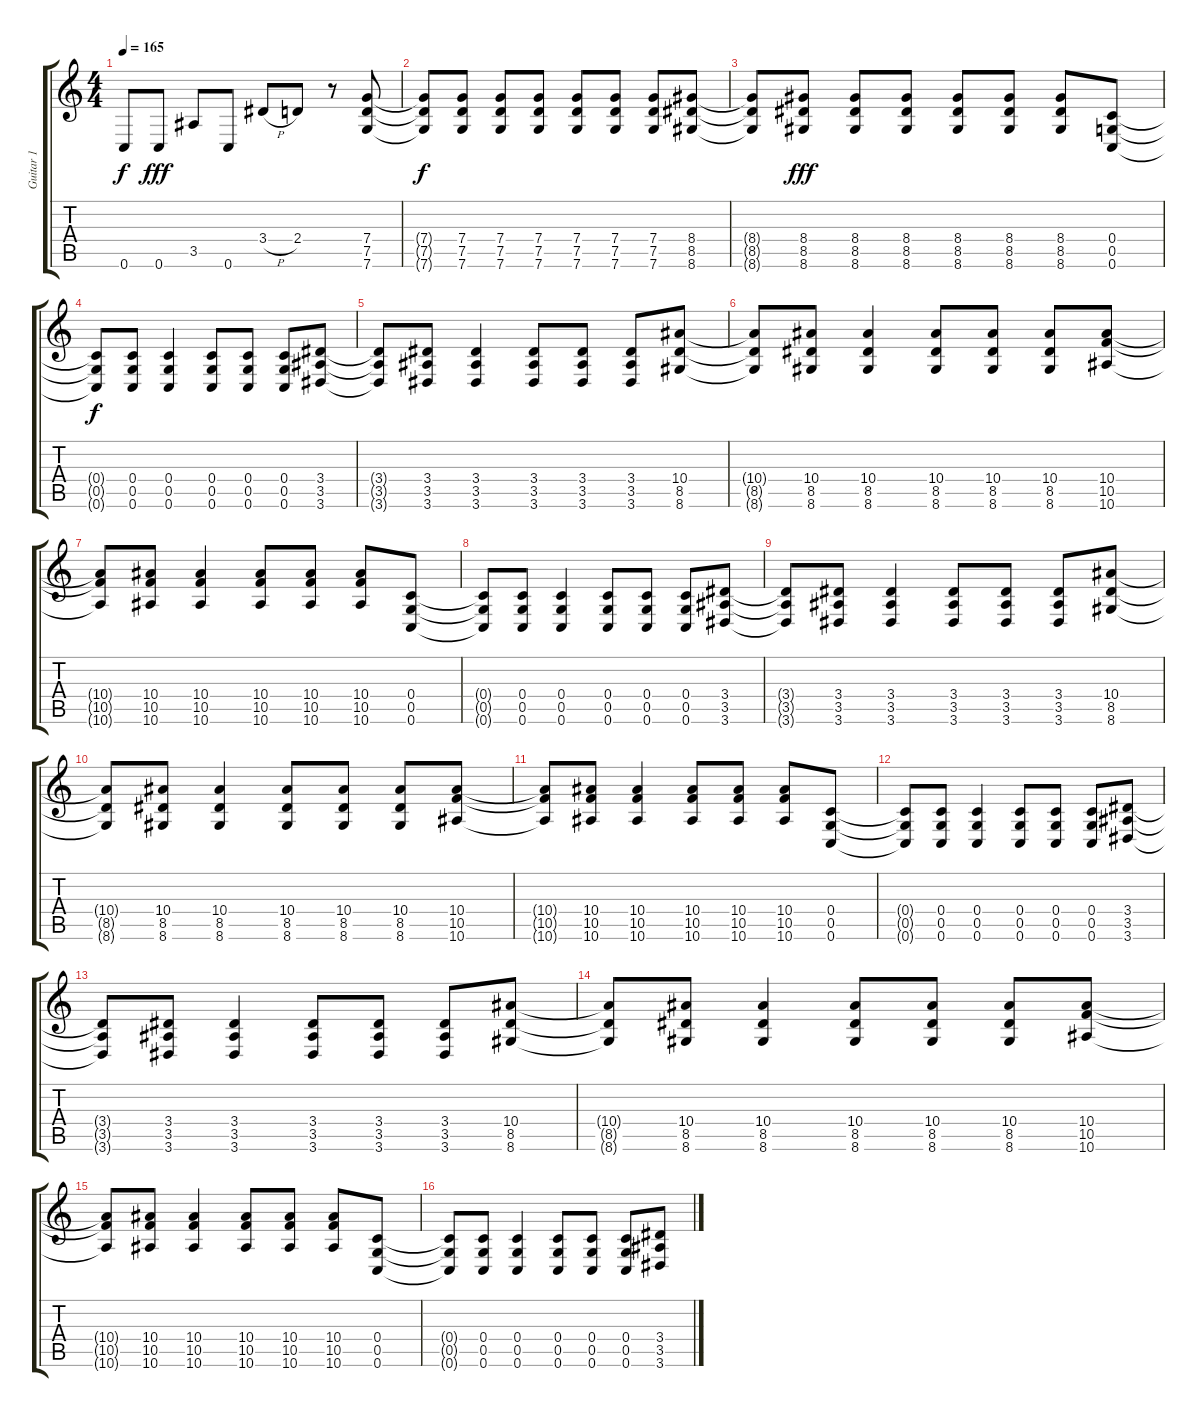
\track ("Guitar 1" "Guitar 1") {instrument overdrivenguitar}
\staff {score tabs}
\tuning (D4 A3 F3 C3 G2 C2) {hide}
\ts (4 4)
\tempo 165
\clef g2
\ks c
0.6{t}.8{dy f} 0.6.8{dy fff} 3.5.8 0.6.8 3.4{h}.8 2.4.8 r.8 (7.4 7.5 7.6).8 |
(7.4{t} 7.5{t} 7.6{t}).8{dy f} (7.4 7.5 7.6).8 (7.4 7.5 7.6).8 (7.4 7.5 7.6).8 (7.4 7.5 7.6).8 (7.4 7.5 7.6).8 (7.4 7.5 7.6).8 (8.4 8.5 8.6).8 |
(8.4{t} 8.5{t} 8.6{t}).8 (8.4 8.5 8.6).8{dy fff} (8.4 8.5 8.6).8 (8.4 8.5 8.6).8 (8.4 8.5 8.6).8 (8.4 8.5 8.6).8 (8.4 8.5 8.6).8 (0.4 0.5 0.6).8 |
(0.4{t} 0.5{t} 0.6{t}).8{dy f} (0.4 0.5 0.6).8 (0.4 0.5 0.6).4 (0.4 0.5 0.6).8 (0.4 0.5 0.6).8 (0.4 0.5 0.6).8 (3.4 3.5 3.6).8 |
(3.4{t} 3.5{t} 3.6{t}).8 (3.4 3.5 3.6).8 (3.4 3.5 3.6).4 (3.4 3.5 3.6).8 (3.4 3.5 3.6).8 (3.4 3.5 3.6).8 (10.4 8.5 8.6).8 |
(10.4{t} 8.5{t} 8.6{t}).8 (10.4 8.5 8.6).8 (10.4 8.5 8.6).4 (10.4 8.5 8.6).8 (10.4 8.5 8.6).8 (10.4 8.5 8.6).8 (10.4 10.5 10.6).8 |
(10.4{t} 10.5{t} 10.6{t}).8 (10.4 10.5 10.6).8 (10.4 10.5 10.6).4 (10.4 10.5 10.6).8 (10.4 10.5 10.6).8 (10.4 10.5 10.6).8 (0.4 0.5 0.6).8 |
(0.4{t} 0.5{t} 0.6{t}).8 (0.4 0.5 0.6).8 (0.4 0.5 0.6).4 (0.4 0.5 0.6).8 (0.4 0.5 0.6).8 (0.4 0.5 0.6).8 (3.4 3.5 3.6).8 |
(3.4{t} 3.5{t} 3.6{t}).8 (3.4 3.5 3.6).8 (3.4 3.5 3.6).4 (3.4 3.5 3.6).8 (3.4 3.5 3.6).8 (3.4 3.5 3.6).8 (10.4 8.5 8.6).8 |
(10.4{t} 8.5{t} 8.6{t}).8 (10.4 8.5 8.6).8 (10.4 8.5 8.6).4 (10.4 8.5 8.6).8 (10.4 8.5 8.6).8 (10.4 8.5 8.6).8 (10.4 10.5 10.6).8 |
(10.4{t} 10.5{t} 10.6{t}).8 (10.4 10.5 10.6).8 (10.4 10.5 10.6).4 (10.4 10.5 10.6).8 (10.4 10.5 10.6).8 (10.4 10.5 10.6).8 (0.4 0.5 0.6).8 |
(0.4{t} 0.5{t} 0.6{t}).8 (0.4 0.5 0.6).8 (0.4 0.5 0.6).4 (0.4 0.5 0.6).8 (0.4 0.5 0.6).8 (0.4 0.5 0.6).8 (3.4 3.5 3.6).8 |
(3.4{t} 3.5{t} 3.6{t}).8 (3.4 3.5 3.6).8 (3.4 3.5 3.6).4 (3.4 3.5 3.6).8 (3.4 3.5 3.6).8 (3.4 3.5 3.6).8 (10.4 8.5 8.6).8 |
(10.4{t} 8.5{t} 8.6{t}).8 (10.4 8.5 8.6).8 (10.4 8.5 8.6).4 (10.4 8.5 8.6).8 (10.4 8.5 8.6).8 (10.4 8.5 8.6).8 (10.4 10.5 10.6).8 |
(10.4{t} 10.5{t} 10.6{t}).8 (10.4 10.5 10.6).8 (10.4 10.5 10.6).4 (10.4 10.5 10.6).8 (10.4 10.5 10.6).8 (10.4 10.5 10.6).8 (0.4 0.5 0.6).8 |
(0.4{t} 0.5{t} 0.6{t}).8 (0.4 0.5 0.6).8 (0.4 0.5 0.6).4 (0.4 0.5 0.6).8 (0.4 0.5 0.6).8 (0.4 0.5 0.6).8 (3.4 3.5 3.6).8
